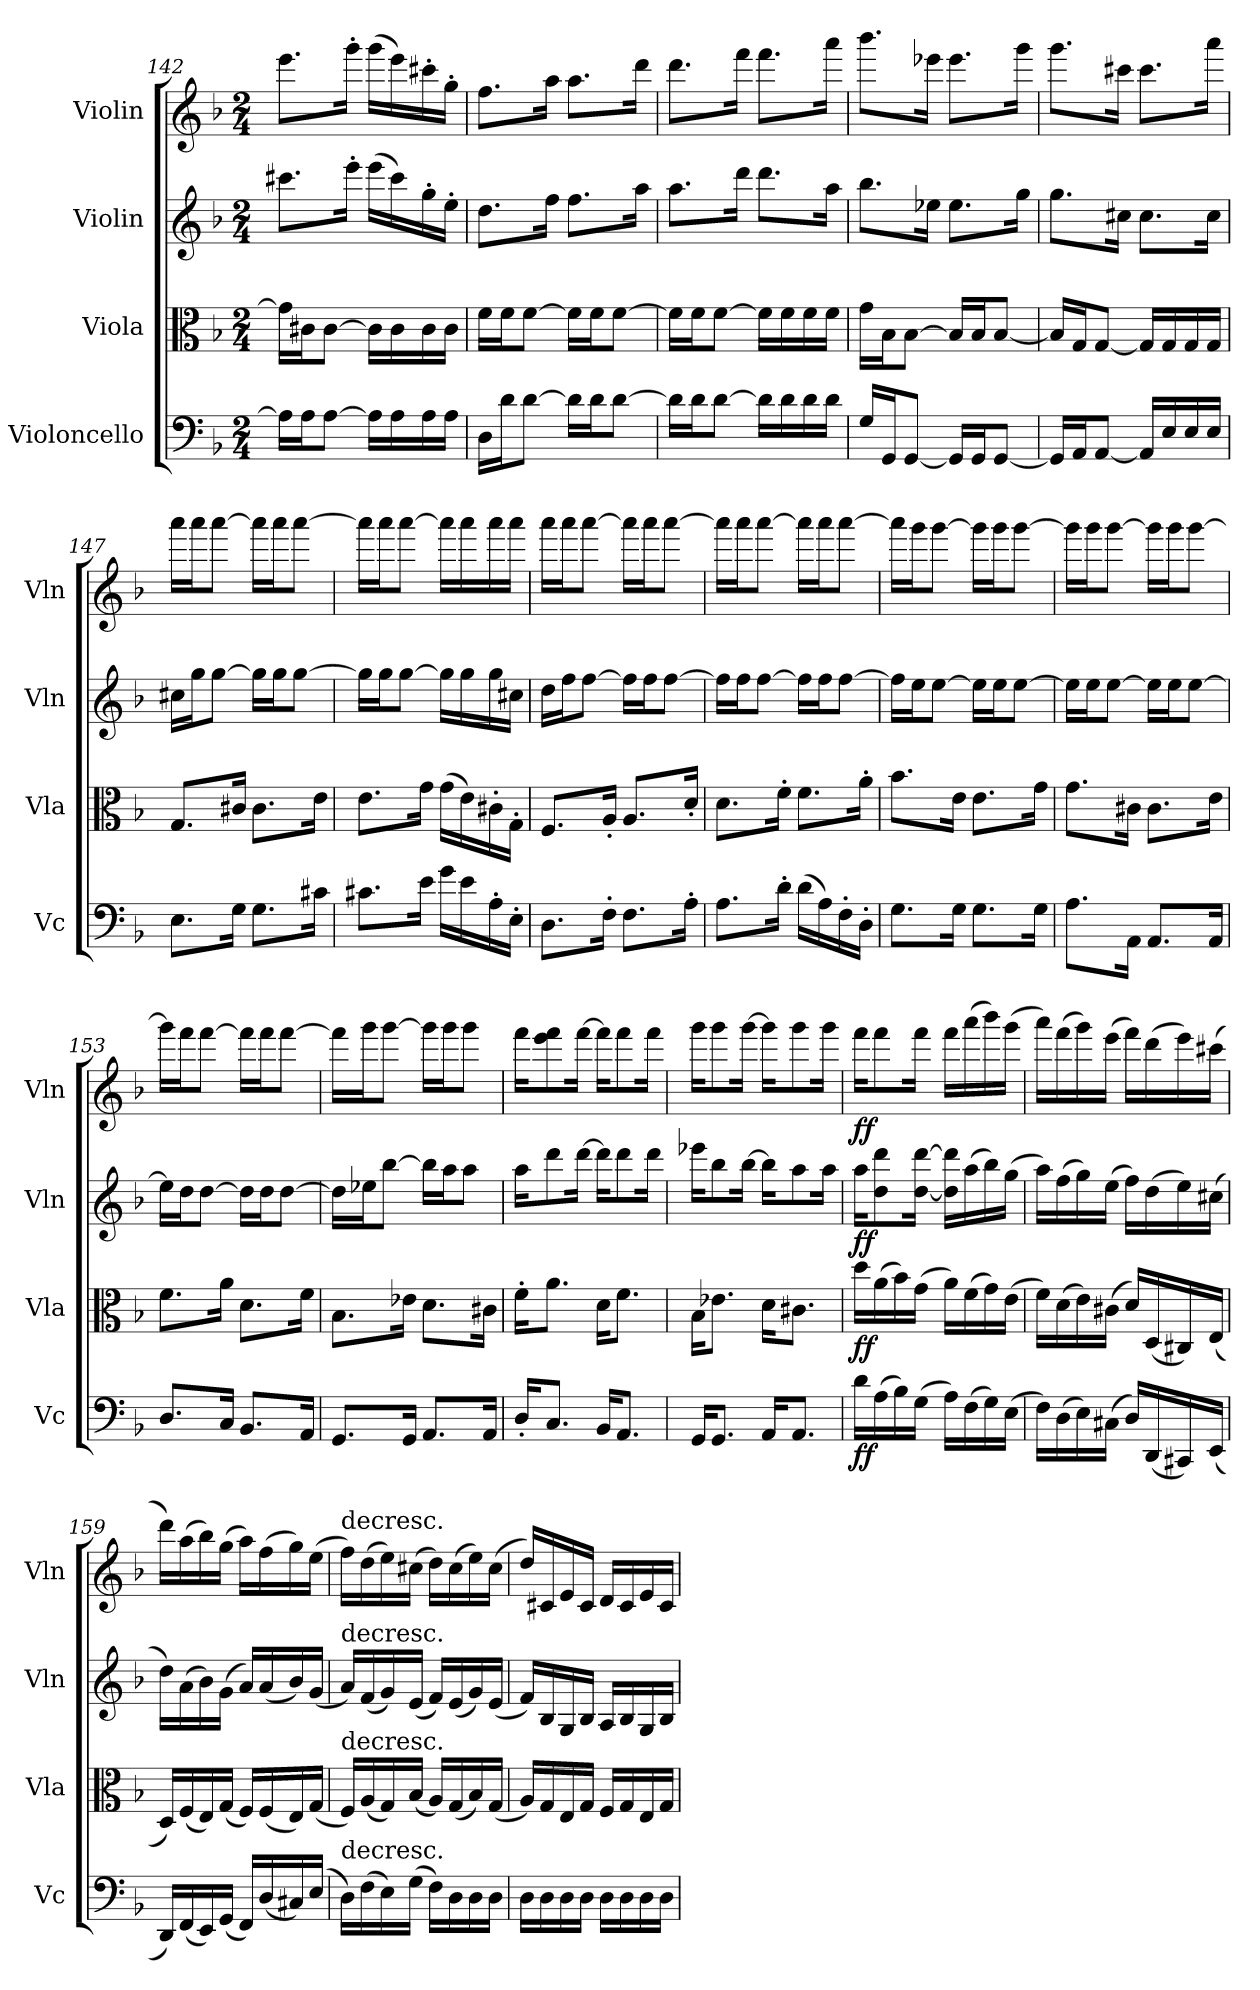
**kern	**dynam	**kern	**dynam	**kern	**dynam	**kern	**dynam
*part4	*part4	*part3	*part3	*part2	*part2	*part1	*part1
*staff4	*staff4	*staff3	*staff3	*staff2	*staff2	*staff1	*staff1
*I"Violoncello	*	*I"Viola	*	*I"Violin	*	*I"Violin	*
*I'Vc	*	*I'Vla	*	*I'Vln	*	*I'Vln	*
*clefF4	*	*clefC3	*	*clefG2	*	*clefG2	*
*k[b-]	*	*k[b-]	*	*k[b-]	*	*k[b-]	*
*F:	*	*F:	*	*F:	*	*F:	*
*M2/4	*	*M2/4	*	*M2/4	*	*M2/4	*
=142	=142	=142	=142	=142	=142	=142	=142
16A\LL]	.	16g\LL]	.	8.ccc#X\L	.	8.eee\L	.
16A\J	.	16c#X\J	.	.	.	.	.
[8A\J	.	[8c#\J	.	.	.	.	.
.	.	.	.	16eee'\Jk	.	16ggg'\Jk	.
16A\LL]	.	16c#\LL]	.	(16eee\LL	.	(16ggg\LL	.
16A\	.	16c#\	.	16ccc#\)	.	16eee\)	.
16A\	.	16c#\	.	16gg'\	.	16ccc#X'\	.
16A\JJ	.	16c#\JJ	.	16ee'\JJ	.	16gg'\JJ	.
=143	=143	=143	=143	=143	=143	=143	=143
16D\LL	.	16f\LL	.	8.dd\L	.	8.ff\L	.
16d\J	.	16f\J	.	.	.	.	.
[8d\J	.	[8f\J	.	.	.	.	.
.	.	.	.	16ff\Jk	.	16aa\Jk	.
16d\LL]	.	16f\LL]	.	8.ff\L	.	8.aa\L	.
16d\J	.	16f\J	.	.	.	.	.
[8d\J	.	[8f\J	.	.	.	.	.
.	.	.	.	16aa\Jk	.	16ddd\Jk	.
=144	=144	=144	=144	=144	=144	=144	=144
16d\LL]	.	16f\LL]	.	8.aa\L	.	8.ddd\L	.
16d\J	.	16f\J	.	.	.	.	.
[8d\J	.	[8f\J	.	.	.	.	.
.	.	.	.	16ddd\Jk	.	16fff\Jk	.
16d\LL]	.	16f\LL]	.	8.ddd\L	.	8.fff\L	.
16d\	.	16f\	.	.	.	.	.
16d\	.	16f\	.	.	.	.	.
16d\JJ	.	16f\JJ	.	16aa\Jk	.	16aaa\Jk	.
=145	=145	=145	=145	=145	=145	=145	=145
16G/LL	.	16g\LL	.	8.bb-\L	.	8.bbb-\L	.
16GG/J	.	16B-\J	.	.	.	.	.
[8GG/J	.	[8B-\J	.	.	.	.	.
.	.	.	.	16ee-X\Jk	.	16eee-X\Jk	.
16GG/LL]	.	16B-/LL]	.	8.ee-\L	.	8.eee-\L	.
16GG/J	.	16B-/J	.	.	.	.	.
[8GG/J	.	[8B-/J	.	.	.	.	.
.	.	.	.	16gg\Jk	.	16ggg\Jk	.
=146	=146	=146	=146	=146	=146	=146	=146
16GG/LL]	.	16B-/LL]	.	8.gg\L	.	8.ggg\L	.
16AA/J	.	16G/J	.	.	.	.	.
[8AA/J	.	[8G/J	.	.	.	.	.
.	.	.	.	16cc#X\Jk	.	16ccc#X\Jk	.
16AA/LL]	.	16G/LL]	.	8.cc#\L	.	8.ccc#\L	.
16E/	.	16G/	.	.	.	.	.
16E/	.	16G/	.	.	.	.	.
16E/JJ	.	16G/JJ	.	16cc#\Jk	.	16aaa\Jk	.
=147	=147	=147	=147	=147	=147	=147	=147
8.E\L	.	8.G/L	.	16cc#X\LL	.	16aaa\LL	.
.	.	.	.	16gg\J	.	16aaa\J	.
.	.	.	.	[8gg\J	.	[8aaa\J	.
16G\Jk	.	16c#X/Jk	.	.	.	.	.
8.G\L	.	8.c#\L	.	16gg\LL]	.	16aaa\LL]	.
.	.	.	.	16gg\J	.	16aaa\J	.
.	.	.	.	[8gg\J	.	[8aaa\J	.
16c#X\Jk	.	16e\Jk	.	.	.	.	.
=148	=148	=148	=148	=148	=148	=148	=148
8.c#X\L	.	8.e\L	.	16gg\LL]	.	16aaa\LL]	.
.	.	.	.	16gg\J	.	16aaa\J	.
.	.	.	.	[8gg\J	.	[8aaa\J	.
16e\Jk	.	16g\Jk	.	.	.	.	.
16g\LL	.	(16g\LL	.	16gg\LL]	.	16aaa\LL]	.
16e\	.	16e\)	.	16gg\	.	16aaa\	.
16A'\	.	16c#X'\	.	16gg\	.	16aaa\	.
16E'\JJ	.	16G'\JJ	.	16cc#X\JJ	.	16aaa\JJ	.
=149	=149	=149	=149	=149	=149	=149	=149
8.D\L	.	8.F/L	.	16dd\LL	.	16aaa\LL	.
.	.	.	.	16ff\J	.	16aaa\J	.
.	.	.	.	[8ff\J	.	[8aaa\J	.
16F'\Jk	.	16A'/Jk	.	.	.	.	.
8.F\L	.	8.A/L	.	16ff\LL]	.	16aaa\LL]	.
.	.	.	.	16ff\J	.	16aaa\J	.
.	.	.	.	[8ff\J	.	[8aaa\J	.
16A'\Jk	.	16d'/Jk	.	.	.	.	.
=150	=150	=150	=150	=150	=150	=150	=150
8.A\L	.	8.d\L	.	16ff\LL]	.	16aaa\LL]	.
.	.	.	.	16ff\J	.	16aaa\J	.
.	.	.	.	[8ff\J	.	[8aaa\J	.
16d'\Jk	.	16f'\Jk	.	.	.	.	.
(16d\LL	.	8.f\L	.	16ff\LL]	.	16aaa\LL]	.
16A\)	.	.	.	16ff\J	.	16aaa\J	.
16F'\	.	.	.	[8ff\J	.	[8aaa\J	.
16D'\JJ	.	16a'\Jk	.	.	.	.	.
=151	=151	=151	=151	=151	=151	=151	=151
8.G\L	.	8.b-\L	.	16ff\LL]	.	16aaa\LL]	.
.	.	.	.	16ee\J	.	16ggg\J	.
.	.	.	.	[8ee\J	.	[8ggg\J	.
16G\Jk	.	16e\Jk	.	.	.	.	.
8.G\L	.	8.e\L	.	16ee\LL]	.	16ggg\LL]	.
.	.	.	.	16ee\J	.	16ggg\J	.
.	.	.	.	[8ee\J	.	[8ggg\J	.
16G\Jk	.	16g\Jk	.	.	.	.	.
=152	=152	=152	=152	=152	=152	=152	=152
8.A\L	.	8.g\L	.	16ee\LL]	.	16ggg\LL]	.
.	.	.	.	16ee\J	.	16ggg\J	.
.	.	.	.	[8ee\J	.	[8ggg\J	.
16AA\Jk	.	16c#X\Jk	.	.	.	.	.
8.AA/L	.	8.c#\L	.	16ee\LL]	.	16ggg\LL]	.
.	.	.	.	16ee\J	.	16ggg\J	.
.	.	.	.	[8ee\J	.	[8ggg\J	.
16AA/Jk	.	16e\Jk	.	.	.	.	.
=153	=153	=153	=153	=153	=153	=153	=153
8.D/L	.	8.f\L	.	16ee\LL]	.	16ggg\LL]	.
.	.	.	.	16dd\J	.	16fff\J	.
.	.	.	.	[8dd\J	.	[8fff\J	.
16C/Jk	.	16a\Jk	.	.	.	.	.
8.BB-/L	.	8.d\L	.	16dd\LL]	.	16fff\LL]	.
.	.	.	.	16dd\J	.	16fff\J	.
.	.	.	.	[8dd\J	.	[8fff\J	.
16AA/Jk	.	16f\Jk	.	.	.	.	.
=154	=154	=154	=154	=154	=154	=154	=154
8.GG/L	.	8.B-\L	.	16dd\LL]	.	16fff\LL]	.
.	.	.	.	16ee-X\J	.	16ggg\J	.
.	.	.	.	[8bb-\J	.	[8ggg\J	.
16GG/Jk	.	16e-X\Jk	.	.	.	.	.
8.AA/L	.	8.d\L	.	16bb-\LL]	.	16ggg\LL]	.
.	.	.	.	16aa\J	.	16ggg\J	.
.	.	.	.	8aa\J	.	8ggg\J	.
16AA/Jk	.	16c#X\Jk	.	.	.	.	.
=155	=155	=155	=155	=155	=155	=155	=155
16D'/KL	.	16f'\KL	.	16aa\KL	.	16fff\KL	.
8.C/J	.	8.a\J	.	8ddd\	.	8eee\ 8fff\	.
.	.	.	.	[16ddd\Jk	.	[16fff\Jk	.
16BB-/KL	.	16d\KL	.	16ddd\KL]	.	16fff\KL]	.
8.AA/J	.	8.f\J	.	8ddd\	.	8fff\	.
.	.	.	.	16ddd\Jk	.	16fff\Jk	.
=156	=156	=156	=156	=156	=156	=156	=156
16GG/KL	.	16B-\KL	.	16eee-X\KL	.	16ggg\KL	.
8.GG/J	.	8.e-X\J	.	8bb-\	.	8ggg\	.
.	.	.	.	[16bb-\Jk	.	[16ggg\Jk	.
16AA/KL	.	16d\KL	.	16bb-\KL]	.	16ggg\KL]	.
8.AA/J	.	8.c#X\J	.	8aa\	.	8ggg\	.
.	.	.	.	16aa\Jk	.	16ggg\Jk	.
=157	=157	=157	=157	=157	=157	=157	=157
16d\LL	ff	16dd\LL	ff	16aa\KL	ff	16fff\KL	ff
(16A\	.	(16a\	.	8dd\ 8ddd\	.	8fff\	.
16B-\)	.	16b-\)	.	.	.	.	.
(16G\JJ	.	(16g\JJ	.	[16dd\ [16ddd\Jk	.	16fff\Jk	.
16A\LL)	.	16a\LL)	.	16dd]\ 16ddd]\LL	.	16fff\LL	.
(16F\	.	(16f\	.	(16aa\	.	(16aaa\	.
16G\)	.	16g\)	.	16bb-\)	.	16bbb-\)	.
(16E\JJ	.	(16e\JJ	.	(16gg\JJ	.	(16ggg\JJ	.
=158	=158	=158	=158	=158	=158	=158	=158
16F\LL)	.	16f\LL)	.	16aa\LL)	.	16aaa\LL)	.
(16D\	.	(16d\	.	(16ff\	.	(16fff\	.
16E\)	.	16e\)	.	16gg\)	.	16ggg\)	.
(16C#X\JJ	.	(16c#X\JJ	.	(16ee\JJ	.	(16eee\JJ	.
16D/LL)	.	16d/LL)	.	16ff\LL)	.	16fff\LL)	.
(16DD/	.	(16D/	.	(16dd\	.	(16ddd\	.
16CC#X/)	.	16C#X/)	.	16ee\)	.	16eee\)	.
(16EE/JJ	.	(16E/JJ	.	(16cc#X\JJ	.	(16ccc#X\JJ	.
=159	=159	=159	=159	=159	=159	=159	=159
16DD/LL)	.	16D/LL)	.	16dd\LL)	.	16ddd\LL)	.
(16FF/	.	(16F/	.	(16a\	.	(16aa\	.
16EE/)	.	16E/)	.	16b-\)	.	16bb-\)	.
(16GG/JJ	.	(16G/JJ	.	(16g\JJ	.	(16gg\JJ	.
16FF/LL)	.	16F/LL)	.	16a/LL)	.	16aa\LL)	.
(16D/	.	(16F/	.	(16a/	.	(16ff\	.
16C#X/)	.	16E/)	.	16b-/)	.	16gg\)	.
(16E/JJ	.	(16G/JJ	.	(16g/JJ	.	(16ee\JJ	.
=160	=160	=160	=160	=160	=160	=160	=160
!	!	!	!	!	!	!LO:TX:t=decresc.	!
!	!	!	!	!LO:TX:t=decresc.	!	!	!
!	!	!LO:TX:t=decresc.	!	!	!	!	!
!LO:TX:t=decresc.	!	!	!	!	!	!	!
16D\LL)	.	16F/LL)	.	16a/LL)	.	16ff\LL)	.
(16F\	.	(16A/	.	(16f/	.	(16dd\	.
16E\)	.	16G/)	.	16g/)	.	16ee\)	.
(16G\JJ	.	(16B-/JJ	.	(16e/JJ	.	(16cc#X\JJ	.
16F\LL)	.	16A/LL)	.	16f/LL)	.	16dd\LL)	.
16D\	.	(16G/	.	(16e/	.	(16cc#\	.
16D\	.	16B-/)	.	16g/)	.	16ee\)	.
16D\JJ	.	(16G/JJ	.	(16e/JJ	.	(16cc#\JJ	.
=161	=161	=161	=161	=161	=161	=161	=161
16D\LL	.	16A/LL)	.	16f/LL)	.	16dd/LL)	.
16D\	.	16G/	.	16B-/	.	16c#X/	.
16D\	.	16E/	.	16G/	.	16e/	.
16D\JJ	.	16G/JJ	.	16B-/JJ	.	16c#/JJ	.
16D\LL	.	16F/LL	.	16A/LL	.	16d/LL	.
16D\	.	16G/	.	16B-/	.	16c#/	.
16D\	.	16E/	.	16G/	.	16e/	.
16D\JJ	.	16G/JJ	.	16B-/JJ	.	16c#/JJ	.
=	=	=	=	=	=	=	=
*-	*-	*-	*-	*-	*-	*-	*-
